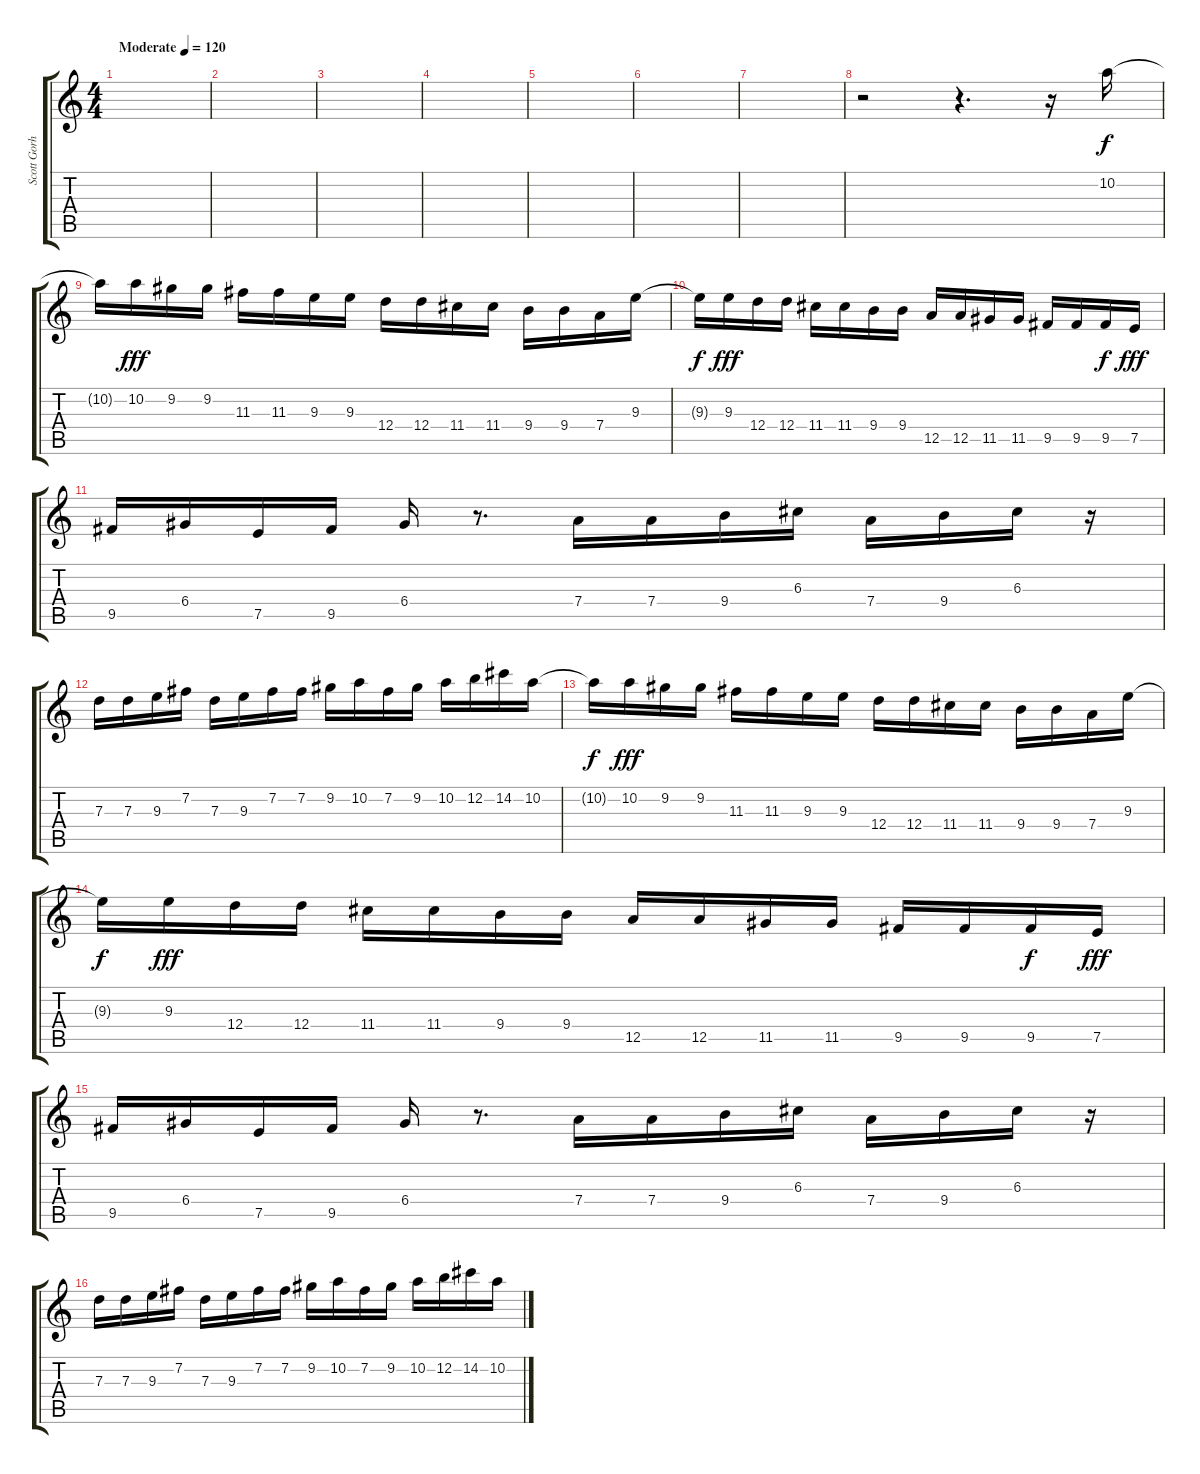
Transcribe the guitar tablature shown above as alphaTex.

\track ("Scott Gorham" "Scott Gorh") {instrument distortionguitar}
\staff {score tabs}
\tuning (E4 B3 G3 D3 A2 E2) {hide}
\ts (4 4)
\tempo (120 "Moderate")
\clef g2
\ks c
|
|
|
|
|
|
|
r.2 r.4{d} r.16 10.2.16 |
10.2{t}.16{dy f} 10.2.16{dy fff} 9.2.16 9.2.16 11.3.16 11.3.16 9.3.16 9.3.16 12.4.16 12.4.16 11.4.16 11.4.16 9.4.16 9.4.16 7.4.16 9.3.16 |
9.3{t}.16{dy f} 9.3.16{dy fff} 12.4.16 12.4.16 11.4.16 11.4.16 9.4.16 9.4.16 12.5.16 12.5.16 11.5.16 11.5.16 9.5.16 9.5.16 9.5.16{dy f} 7.5.16{dy fff} |
9.5.16 6.4.16 7.5.16 9.5.16 6.4.16 r.8{d} 7.4.16 7.4.16 9.4.16 6.3.16 7.4.16 9.4.16 6.3.16 r.16 |
7.3.16 7.3.16 9.3.16 7.2.16 7.3.16 9.3.16 7.2.16 7.2.16 9.2.16 10.2.16 7.2.16 9.2.16 10.2.16 12.2.16 14.2.16 10.2.16 |
10.2{t}.16{dy f} 10.2.16{dy fff} 9.2.16 9.2.16 11.3.16 11.3.16 9.3.16 9.3.16 12.4.16 12.4.16 11.4.16 11.4.16 9.4.16 9.4.16 7.4.16 9.3.16 |
9.3{t}.16{dy f} 9.3.16{dy fff} 12.4.16 12.4.16 11.4.16 11.4.16 9.4.16 9.4.16 12.5.16 12.5.16 11.5.16 11.5.16 9.5.16 9.5.16 9.5.16{dy f} 7.5.16{dy fff} |
9.5.16 6.4.16 7.5.16 9.5.16 6.4.16 r.8{d} 7.4.16 7.4.16 9.4.16 6.3.16 7.4.16 9.4.16 6.3.16 r.16 |
7.3.16 7.3.16 9.3.16 7.2.16 7.3.16 9.3.16 7.2.16 7.2.16 9.2.16 10.2.16 7.2.16 9.2.16 10.2.16 12.2.16 14.2.16 10.2.16
